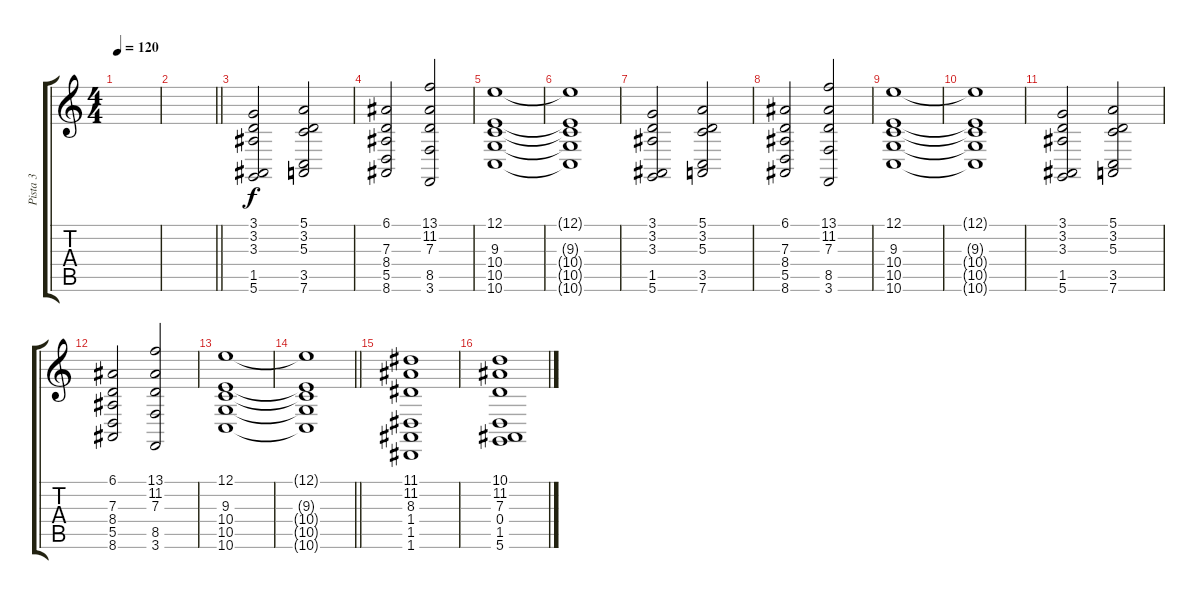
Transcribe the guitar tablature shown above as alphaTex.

\track ("Pista 3" "Pista 3") {instrument stringensemble1}
\staff {score tabs}
\tuning (E4 B3 G3 D3 A2 D2) {hide}
\ts (4 4)
\tempo 120
\clef g2
\ks c
|
\barLineRight lightlight
|
(3.1 3.2 3.3 1.5 5.6).2 (5.1 3.2 5.3 3.5 7.6).2 |
(6.1 7.3 8.4 5.5 8.6).2 (13.1 11.2 7.3 8.5 3.6).2 |
(12.1 9.3 10.4 10.5 10.6).1 |
(12.1{t} 9.3{t} 10.4{t} 10.5{t} 10.6{t}).1 |
(3.1 3.2 3.3 1.5 5.6).2 (5.1 3.2 5.3 3.5 7.6).2 |
(6.1 7.3 8.4 5.5 8.6).2 (13.1 11.2 7.3 8.5 3.6).2 |
(12.1 9.3 10.4 10.5 10.6).1 |
(12.1{t} 9.3{t} 10.4{t} 10.5{t} 10.6{t}).1 |
(3.1 3.2 3.3 1.5 5.6).2 (5.1 3.2 5.3 3.5 7.6).2 |
(6.1 7.3 8.4 5.5 8.6).2 (13.1 11.2 7.3 8.5 3.6).2 |
(12.1 9.3 10.4 10.5 10.6).1 |
\barLineRight lightlight
(12.1{t} 9.3{t} 10.4{t} 10.5{t} 10.6{t}).1 |
(11.1 11.2 8.3 1.4 1.5 1.6).1 |
(10.1 11.2 7.3 0.4 1.5 5.6).1
